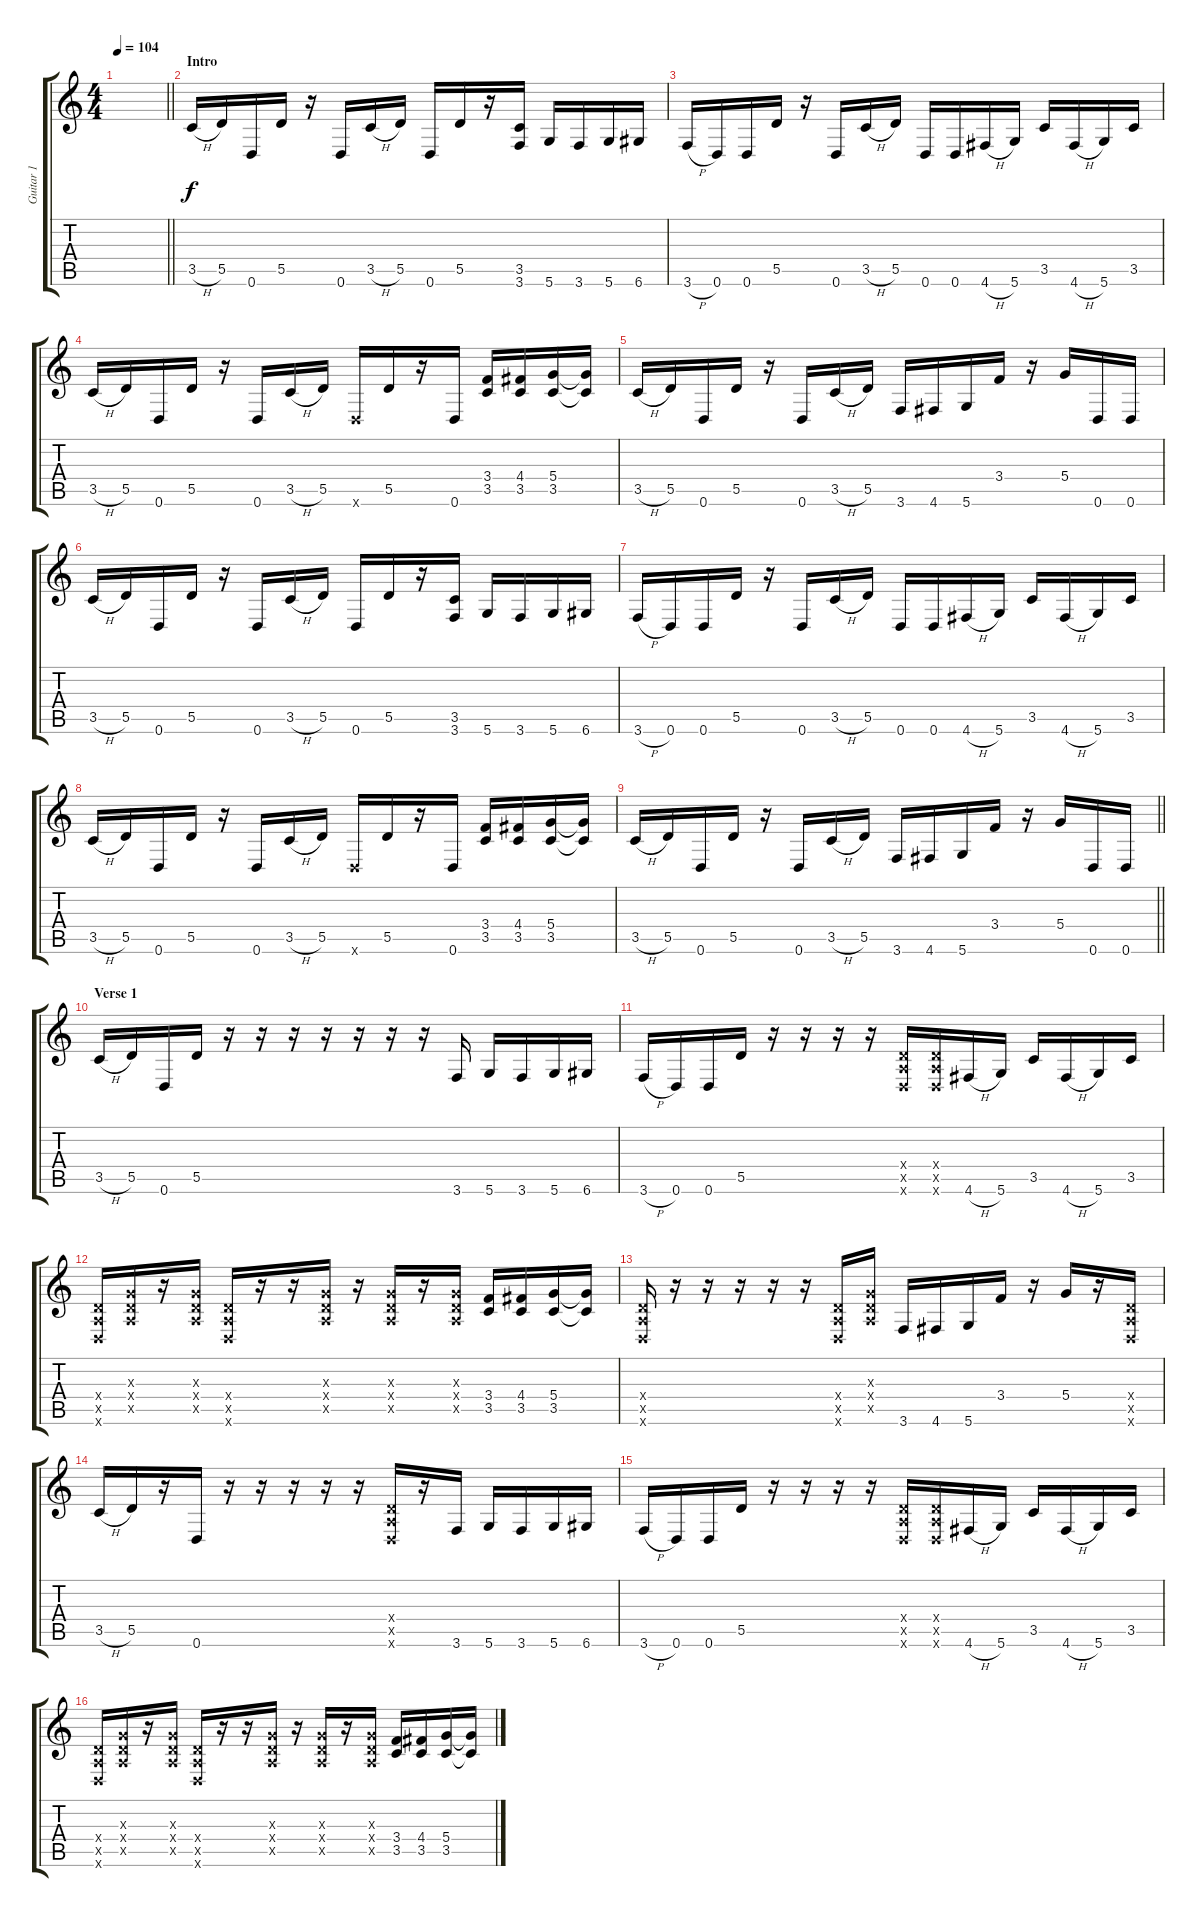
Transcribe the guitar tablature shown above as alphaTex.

\track ("Guitar 1" "Guitar 1") {solo instrument overdrivenguitar}
\staff {score tabs}
\tuning (E4 B3 G3 D3 A2 D2) {hide}
\ts (4 4)
\tempo 104
\clef g2
\barLineRight lightlight
\ks c
|
\section ("" "Intro")
3.5{h}.16 5.5.16 0.6.16 5.5.16 r.16 0.6.16 3.5{h}.16 5.5.16 0.6.16 5.5.16 r.16 (3.5 3.6).16 5.6.16 3.6.16 5.6.16 6.6.16 |
3.6{h}.16 0.6.16 0.6.16 5.5.16 r.16 0.6.16 3.5{h}.16 5.5.16 0.6.16 0.6.16 4.6{h}.16 5.6.16 3.5.16 4.6{h}.16 5.6.16 3.5.16 |
3.5{h}.16 5.5.16 0.6.16 5.5.16 r.16 0.6.16 3.5{h}.16 5.5.16 0.6{x}.16 5.5.16 r.16 0.6.16 (3.4 3.5).16 (4.4 3.5).16 (5.4 3.5).16 (5.4{t} 3.5{t}).16 |
3.5{h}.16 5.5.16 0.6.16 5.5.16 r.16 0.6.16 3.5{h}.16 5.5.16 3.6.16 4.6.16 5.6.16 3.4.16 r.16 5.4.16 0.6.16 0.6.16 |
3.5{h}.16 5.5.16 0.6.16 5.5.16 r.16 0.6.16 3.5{h}.16 5.5.16 0.6.16 5.5.16 r.16 (3.5 3.6).16 5.6.16 3.6.16 5.6.16 6.6.16 |
3.6{h}.16 0.6.16 0.6.16 5.5.16 r.16 0.6.16 3.5{h}.16 5.5.16 0.6.16 0.6.16 4.6{h}.16 5.6.16 3.5.16 4.6{h}.16 5.6.16 3.5.16 |
3.5{h}.16 5.5.16 0.6.16 5.5.16 r.16 0.6.16 3.5{h}.16 5.5.16 0.6{x}.16 5.5.16 r.16 0.6.16 (3.4 3.5).16 (4.4 3.5).16 (5.4 3.5).16 (5.4{t} 3.5{t}).16 |
\barLineRight lightlight
3.5{h}.16 5.5.16 0.6.16 5.5.16 r.16 0.6.16 3.5{h}.16 5.5.16 3.6.16 4.6.16 5.6.16 3.4.16 r.16 5.4.16 0.6.16 0.6.16 |
\section ("" "Verse 1")
3.5{h}.16 5.5.16 0.6.16 5.5.16 r.16 r.16 r.16 r.16 r.16 r.16 r.16 3.6.16 5.6.16 3.6.16 5.6.16 6.6.16 |
3.6{h}.16 0.6.16 0.6.16 5.5.16 r.16 r.16 r.16 r.16 (0.4{x} 0.5{x} 0.6{x}).16 (0.4{x} 0.5{x} 0.6{x}).16 4.6{h}.16 5.6.16 3.5.16 4.6{h}.16 5.6.16 3.5.16 |
(0.4{x} 0.5{x} 0.6{x}).16 (0.3{x} 0.4{x} 0.5{x}).16 r.16 (0.3{x} 0.4{x} 0.5{x}).16 (0.4{x} 0.5{x} 0.6{x}).16 r.16 r.16 (0.3{x} 0.4{x} 0.5{x}).16 r.16 (0.3{x} 0.4{x} 0.5{x}).16 r.16 (0.3{x} 0.4{x} 0.5{x}).16 (3.4 3.5).16 (4.4 3.5).16 (5.4 3.5).16 (5.4{t} 3.5{t}).16 |
(0.4{x} 0.5{x} 0.6{x}).16 r.16 r.16 r.16 r.16 r.16 (0.4{x} 0.5{x} 0.6{x}).16 (0.3{x} 0.4{x} 0.5{x}).16 3.6.16 4.6.16 5.6.16 3.4.16 r.16 5.4.16 r.16 (0.4{x} 0.5{x} 0.6{x}).16 |
3.5{h}.16 5.5.16 r.16 0.6.16 r.16 r.16 r.16 r.16 r.16 (0.4{x} 0.5{x} 0.6{x}).16 r.16 3.6.16 5.6.16 3.6.16 5.6.16 6.6.16 |
3.6{h}.16 0.6.16 0.6.16 5.5.16 r.16 r.16 r.16 r.16 (0.4{x} 0.5{x} 0.6{x}).16 (0.4{x} 0.5{x} 0.6{x}).16 4.6{h}.16 5.6.16 3.5.16 4.6{h}.16 5.6.16 3.5.16 |
(0.4{x} 0.5{x} 0.6{x}).16 (0.3{x} 0.4{x} 0.5{x}).16 r.16 (0.3{x} 0.4{x} 0.5{x}).16 (0.4{x} 0.5{x} 0.6{x}).16 r.16 r.16 (0.3{x} 0.4{x} 0.5{x}).16 r.16 (0.3{x} 0.4{x} 0.5{x}).16 r.16 (0.3{x} 0.4{x} 0.5{x}).16 (3.4 3.5).16 (4.4 3.5).16 (5.4 3.5).16 (5.4{t} 3.5{t}).16
